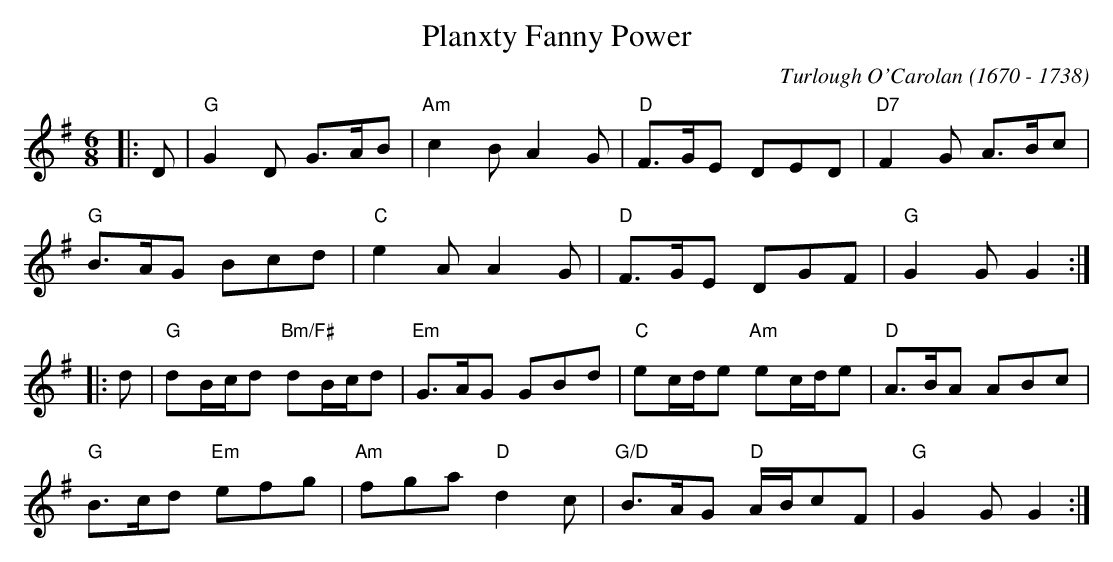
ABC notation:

X:1
T: Planxty Fanny Power
C: Turlough O'Carolan (1670 - 1738)
M: 6/8
L: 1/8
K: Gmaj
|: D | "G" G2 D G>AB | "Am"c2 B A2 G | "D" F>GE DED | "D7" F2 G A>Bc |
       "G" B>AG Bcd  | "C" e2 A A2 G | "D" F>GE DGF | "G" G2 G G2   :|
|: d | "G" dB/2c/2d "Bm/F#" dB/2c/2d | "Em" G>AG GBd | "C" ec/2d/2e "Am" ec/2d/2e | "D" A>BA ABc|
       "G" B>cd "Em" efg | "Am" fga "D" d2 c | "G/D" B>AG "D" A/2B/2cF | "G" G2 G G2 :|
